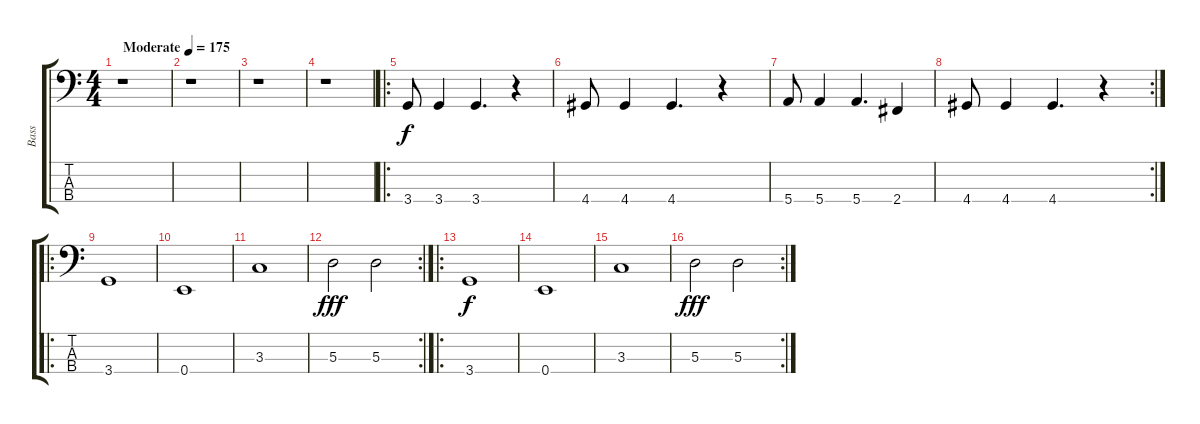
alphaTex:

\track ("Bass" "Bass") {instrument electricbassfinger}
\staff {score tabs}
\tuning (G2 D2 A1 E1) {hide}
\ts (4 4)
\tempo (175 "Moderate")
\clef f4
\ks c
r.1{dy f instrument electricbassfinger} |
r.1 |
r.1 |
r.1 |
\ro
3.4.8 3.4.4 3.4.4{d} r.4 |
4.4.8 4.4.4 4.4.4{d} r.4 |
5.4.8 5.4.4 5.4.4{d} 2.4.4 |
\rc 2
4.4.8 4.4.4 4.4.4{d} r.4 |
\ro
3.4.1 |
0.4.1 |
3.3.1 |
\rc 2
5.3.2{dy fff} 5.3.2 |
\ro
3.4.1{dy f} |
0.4.1 |
3.3.1 |
\rc 2
5.3.2{dy fff} 5.3.2
